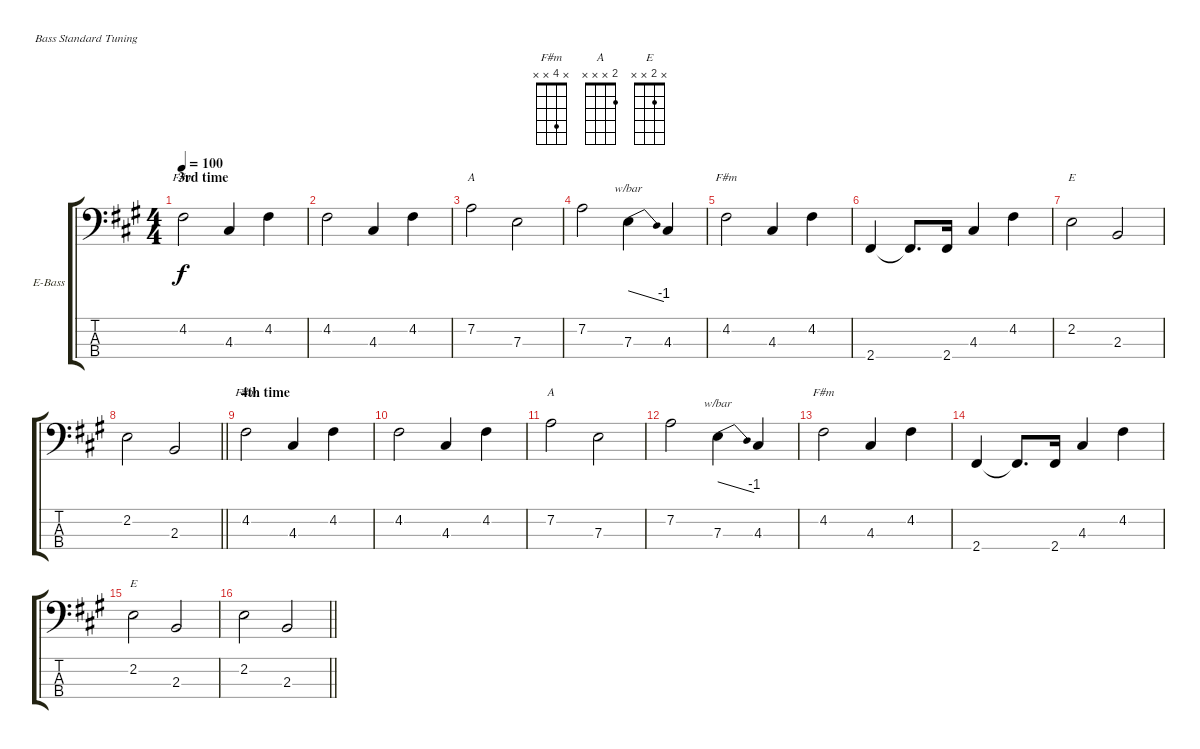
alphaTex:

\bracketExtendMode groupsimilarinstruments
\firstSystemTrackNameOrientation horizontal
\otherSystemsTrackNameOrientation horizontal
\track ("Electric Bass" "E-Bass") {instrument electricbassfinger}
\staff {score tabs}
\tuning (G2 D2 A1 E1)
\chord ("F#m" x 4 x x)
\chord ("A" 2 x x x)
\chord ("E" x 2 x x)
\ts (4 4)
\section ("" "3rd time")
\tempo 100
\clef f4
\scale
0.333333
\ks f#minor
4.2.2{ch "F#m" dy f} 4.3.4 4.2.4 |
\scale
0.333333 4.2.2 4.3.4 4.2.4 |
\scale
0.333333 7.2.2{ch "A"} 7.3.2 |
\scale
0.333333 7.2.2 7.3.4{tbe (dive default 37.8 0 59.4 -4)} 4.3.4 |
\scale
0.333333 4.2.2{ch "F#m"} 4.3.4 4.2.4 |
\scale
0.333333 2.4.4 2.4{t}.8{d} 2.4.16 4.3.4 4.2.4 |
\scale
0.333333 2.2.2{ch "E"} 2.3.2 |
\scale
0.333333
\barLineRight lightlight
2.2.2 2.3.2 |
\section ("" "4th time")
\scale
0.333333 4.2.2{ch "F#m"} 4.3.4 4.2.4 |
\scale
0.333333 4.2.2 4.3.4 4.2.4 |
\scale
0.333333 7.2.2{ch "A"} 7.3.2 |
\scale
0.333333 7.2.2 7.3.4{tbe (dive default 37.8 0 59.4 -4)} 4.3.4 |
\scale
0.333333 4.2.2{ch "F#m"} 4.3.4 4.2.4 |
\scale
0.333333 2.4.4 2.4{t}.8{d} 2.4.16 4.3.4 4.2.4 |
\scale
0.333333 2.2.2{ch "E"} 2.3.2 |
\scale
0.333333
\barLineRight lightlight
2.2.2 2.3.2
